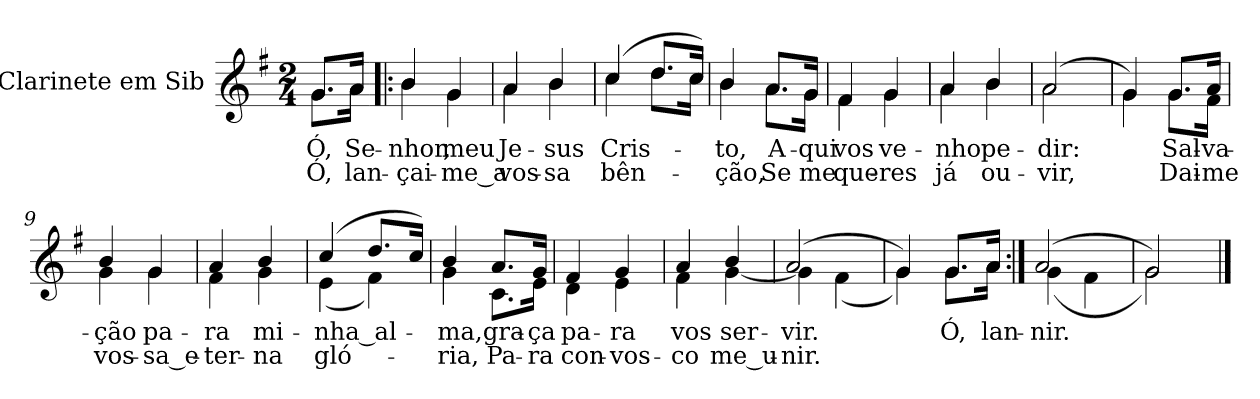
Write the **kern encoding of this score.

**kern	**text	**text
*part1	*part1	*part1
*staff1	*staff1	*staff1
*I"Clarinete em Sib	*	*
*I'Cl.	*	*
!!LO:PB:g=z
*clefG2	*	*
*ITrd1c2	*	*
*k[b-]	*	*
*F:	*	*
*M2/4	*	*
*MM64	*	*
=	=	=
!	!LO:LY:b:color=#000000	!LO:LY:b:color=#000000
*^	*	*
8.fi/L	8.fi\L	Ó,	Ó,
!	!	!LO:LY:b:color=#000000	!LO:LY:b:color=#000000
16gi/Jk	16gi\Jk	Se-	lan-
=1!|:	=1!|:	=1!|:	=1!|:
!	!	!LO:LY:b:color=#000000	!LO:LY:b:color=#000000
4ai/	4ai\	-nhor,	-çai-
!	!	!LO:LY:b:color=#000000	!LO:LY:b:color=#000000
4fi/	4fi\	meu	-me_a
=2	=2	=2	=2
!	!	!LO:LY:b:color=#000000	!LO:LY:b:color=#000000
4gi/	4gi\	Je-	vos-
!	!	!LO:LY:b:color=#000000	!LO:LY:b:color=#000000
4ai/	4ai\	-sus	-sa
=3	=3	=3	=3
!	!	!LO:LY:b:color=#000000	!LO:LY:b:color=#000000
(4b-i/	4b-i\	Cris-	bên-
8.cci/L	8.cci\L	.	.
16b-i/Jk)	16b-i\Jk	.	.
=4	=4	=4	=4
!	!	!LO:LY:b:color=#000000	!LO:LY:b:color=#000000
4ai/	4ai\	-to,	-ção,
!	!	!LO:LY:b:color=#000000	!LO:LY:b:color=#000000
8.gi/L	8.gi\L	A-	Se
!	!	!LO:LY:b:color=#000000	!LO:LY:b:color=#000000
16fi/Jk	16fi\Jk	-qui	me
=5	=5	=5	=5
!	!	!LO:LY:b:color=#000000	!LO:LY:b:color=#000000
4ei/	4ei\	vos	que-
!	!	!LO:LY:b:color=#000000	!LO:LY:b:color=#000000
4fi/	4fi\	ve-	-res
=6	=6	=6	=6
!	!	!LO:LY:b:color=#000000	!LO:LY:b:color=#000000
4gi/	4gi\	-nho	já
!	!	!LO:LY:b:color=#000000	!LO:LY:b:color=#000000
4ai/	4ai\	pe-	ou-
=7	=7	=7	=7
!	!	!LO:LY:b:color=#000000	!LO:LY:b:color=#000000
(2gi/	2gi\	-dir:	-vir,
=8	=8	=8	=8
4fi/)	4fi\	.	.
!	!	!LO:LY:b:color=#000000	!LO:LY:b:color=#000000
8.fi/L	8.fi\L	Sal-	Dai-
!	!	!LO:LY:b:color=#000000	!LO:LY:b:color=#000000
16gi/Jk	16ei\Jk	-va-	-me
=9	=9	=9	=9
!	!	!LO:LY:b:color=#000000	!LO:LY:b:color=#000000
4ai/	4fi\	-ção	vos-
!	!	!LO:LY:b:color=#000000	!LO:LY:b:color=#000000
4fi/	4fi\	pa-	-sa_e-
!!LO:LB:g=z	!!
=10	=10	=10	=10
!	!	!LO:LY:b:color=#000000	!LO:LY:b:color=#000000
4gi/	4ei\	-ra	-ter-
!	!	!LO:LY:b:color=#000000	!LO:LY:b:color=#000000
4ai/	4fi\	mi-	-na
=11	=11	=11	=11
!	!	!LO:LY:b:color=#000000	!LO:LY:b:color=#000000
(4b-i/	(4di\	-nha_al-	gló-
8.cci/L	4ei\)	.	.
16b-i/Jk)	.	.	.
=12	=12	=12	=12
!	!	!LO:LY:b:color=#000000	!LO:LY:b:color=#000000
4ai/	4fi\	-ma,	-ria,
!	!	!LO:LY:b:color=#000000	!LO:LY:b:color=#000000
8.gi/L	8.B-i\L	gra-	Pa-
!	!	!LO:LY:b:color=#000000	!LO:LY:b:color=#000000
16fi/Jk	16di\Jk	-ça	-ra
=13	=13	=13	=13
!	!	!LO:LY:b:color=#000000	!LO:LY:b:color=#000000
4ei/	4ci\	pa-	con-
!	!	!LO:LY:b:color=#000000	!LO:LY:b:color=#000000
4fi/	4di\	-ra	-vos-
=14	=14	=14	=14
!	!	!LO:LY:b:color=#000000	!LO:LY:b:color=#000000
4gi/	4ei\	vos	-co
!	!	!LO:LY:b:color=#000000	!LO:LY:b:color=#000000
4ai/	[<4fi\	ser-	me_u-
=15	=15	=15	=15
!	!	!LO:LY:b:color=#000000	!LO:LY:b:color=#000000
(2gi/	4fi\]	-vir.	-nir.
.	(4ei\	.	.
=16	=16	=16	=16
4fi/)	4fi\)	.	.
!	!	!LO:LY:b:color=#000000	!
8.fi/L	8.fi\L	Ó,	.
!	!	!LO:LY:b:color=#000000	!
16gi/Jk	16gi\Jk	lan-	.
=17:|!	=17:|!	=17:|!	=17:|!
!	!	!LO:LY:b:color=#000000	!
(2gi/	(4fi\	-nir.	.
.	4ei\	.	.
=18	=18	=18	=18
2fi/)	2fi\)	.	.
*v	*v	*	*
==	==	==
*-	*-	*-
